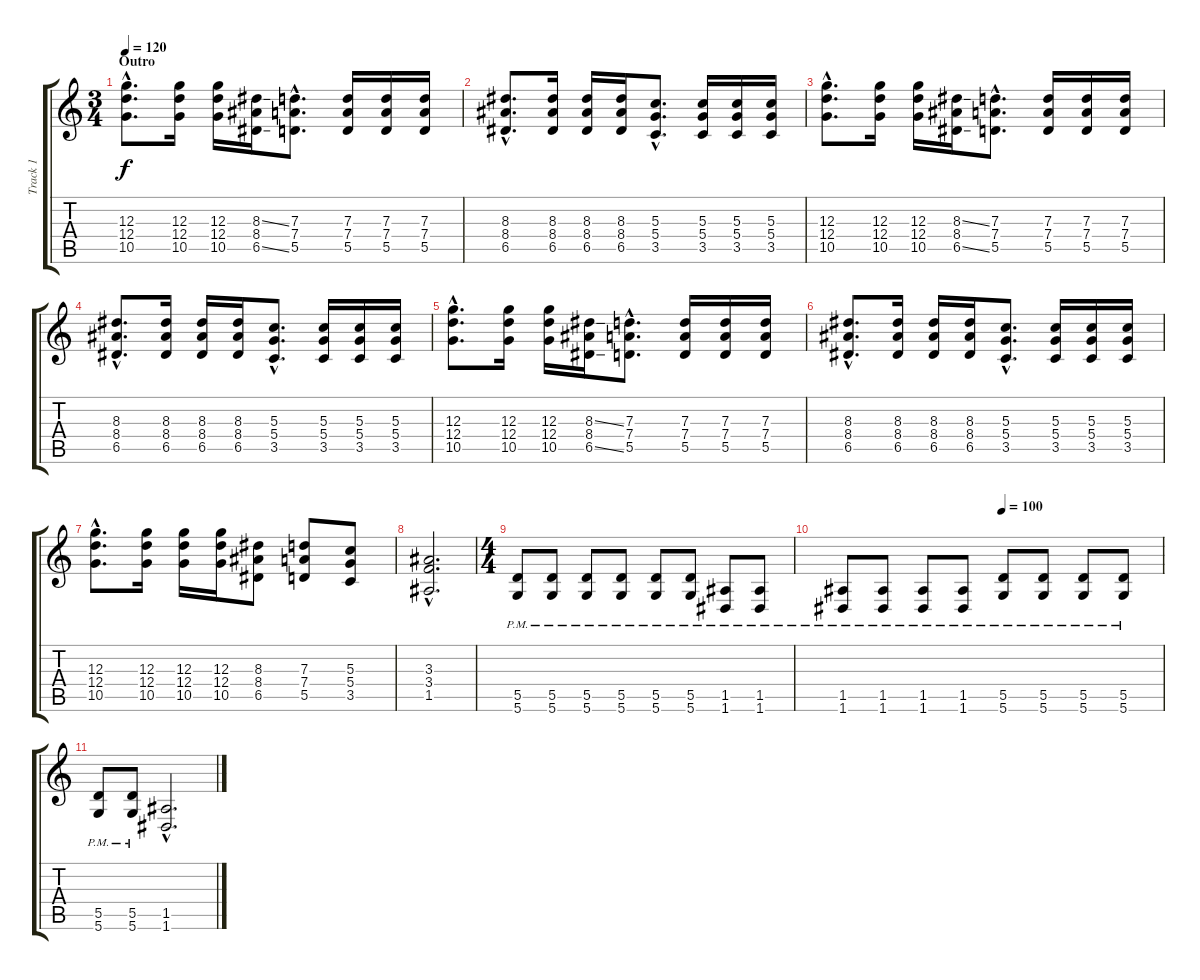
\track ("Track 1" "Track 1") {instrument distortionguitar}
\staff {score tabs}
\tuning (E4 B3 G3 D3 A2 D2) {hide}
\ts (3 4)
\section ("" "Outro")
\tempo 120
\clef g2
\ks c
(12.3{hac} 12.4{hac} 10.5{hac}).8{d dy f} (12.3 12.4 10.5).16 (12.3 12.4 10.5).16 (8.3{ss} 8.4 6.5{ss}).16 (7.3{hac} 7.4{hac} 5.5{hac}).8{d} (7.3 7.4 5.5).16 (7.3 7.4 5.5).16 (7.3 7.4 5.5).16 |
(8.3{hac} 8.4{hac} 6.5{hac}).8{d} (8.3 8.4 6.5).16 (8.3 8.4 6.5).16 (8.3 8.4 6.5).16 (5.3{hac} 5.4{hac} 3.5{hac}).8{d} (5.3 5.4 3.5).16 (5.3 5.4 3.5).16 (5.3 5.4 3.5).16 |
(12.3{hac} 12.4{hac} 10.5{hac}).8{d} (12.3 12.4 10.5).16 (12.3 12.4 10.5).16 (8.3{ss} 8.4 6.5{ss}).16 (7.3{hac} 7.4{hac} 5.5{hac}).8{d} (7.3 7.4 5.5).16 (7.3 7.4 5.5).16 (7.3 7.4 5.5).16 |
(8.3{hac} 8.4{hac} 6.5{hac}).8{d} (8.3 8.4 6.5).16 (8.3 8.4 6.5).16 (8.3 8.4 6.5).16 (5.3{hac} 5.4{hac} 3.5{hac}).8{d} (5.3 5.4 3.5).16 (5.3 5.4 3.5).16 (5.3 5.4 3.5).16 |
(12.3{hac} 12.4{hac} 10.5{hac}).8{d} (12.3 12.4 10.5).16 (12.3 12.4 10.5).16 (8.3{ss} 8.4 6.5{ss}).16 (7.3{hac} 7.4{hac} 5.5{hac}).8{d} (7.3 7.4 5.5).16 (7.3 7.4 5.5).16 (7.3 7.4 5.5).16 |
(8.3{hac} 8.4{hac} 6.5{hac}).8{d} (8.3 8.4 6.5).16 (8.3 8.4 6.5).16 (8.3 8.4 6.5).16 (5.3{hac} 5.4{hac} 3.5{hac}).8{d} (5.3 5.4 3.5).16 (5.3 5.4 3.5).16 (5.3 5.4 3.5).16 |
(12.3{hac} 12.4{hac} 10.5{hac}).8{d} (12.3 12.4 10.5).16 (12.3 12.4 10.5).16 (12.3 12.4 10.5).16 (8.3 8.4 6.5).8 (7.3 7.4 5.5).8 (5.3 5.4 3.5).8 |
(3.3{hac} 3.4{hac} 1.5{hac}).2{d} |
\ts (4 4)
(5.5{pm} 5.6{pm}).8 (5.5{pm} 5.6{pm}).8 (5.5{pm} 5.6{pm}).8 (5.5{pm} 5.6{pm}).8 (5.5{pm} 5.6{pm}).8 (5.5{pm} 5.6{pm}).8 (1.5{pm} 1.6{pm}).8 (1.5{pm} 1.6{pm}).8 |
\tempo (100 0.5)
(1.5{pm} 1.6{pm}).8 (1.5{pm} 1.6{pm}).8 (1.5{pm} 1.6{pm}).8 (1.5{pm} 1.6{pm}).8 (5.5{pm} 5.6{pm}).8 (5.5{pm} 5.6{pm}).8 (5.5{pm} 5.6{pm}).8 (5.5{pm} 5.6{pm}).8 |
(5.5{pm} 5.6{pm}).8 (5.5{pm} 5.6{pm}).8 (1.5{hac} 1.6{hac}).2{d}
